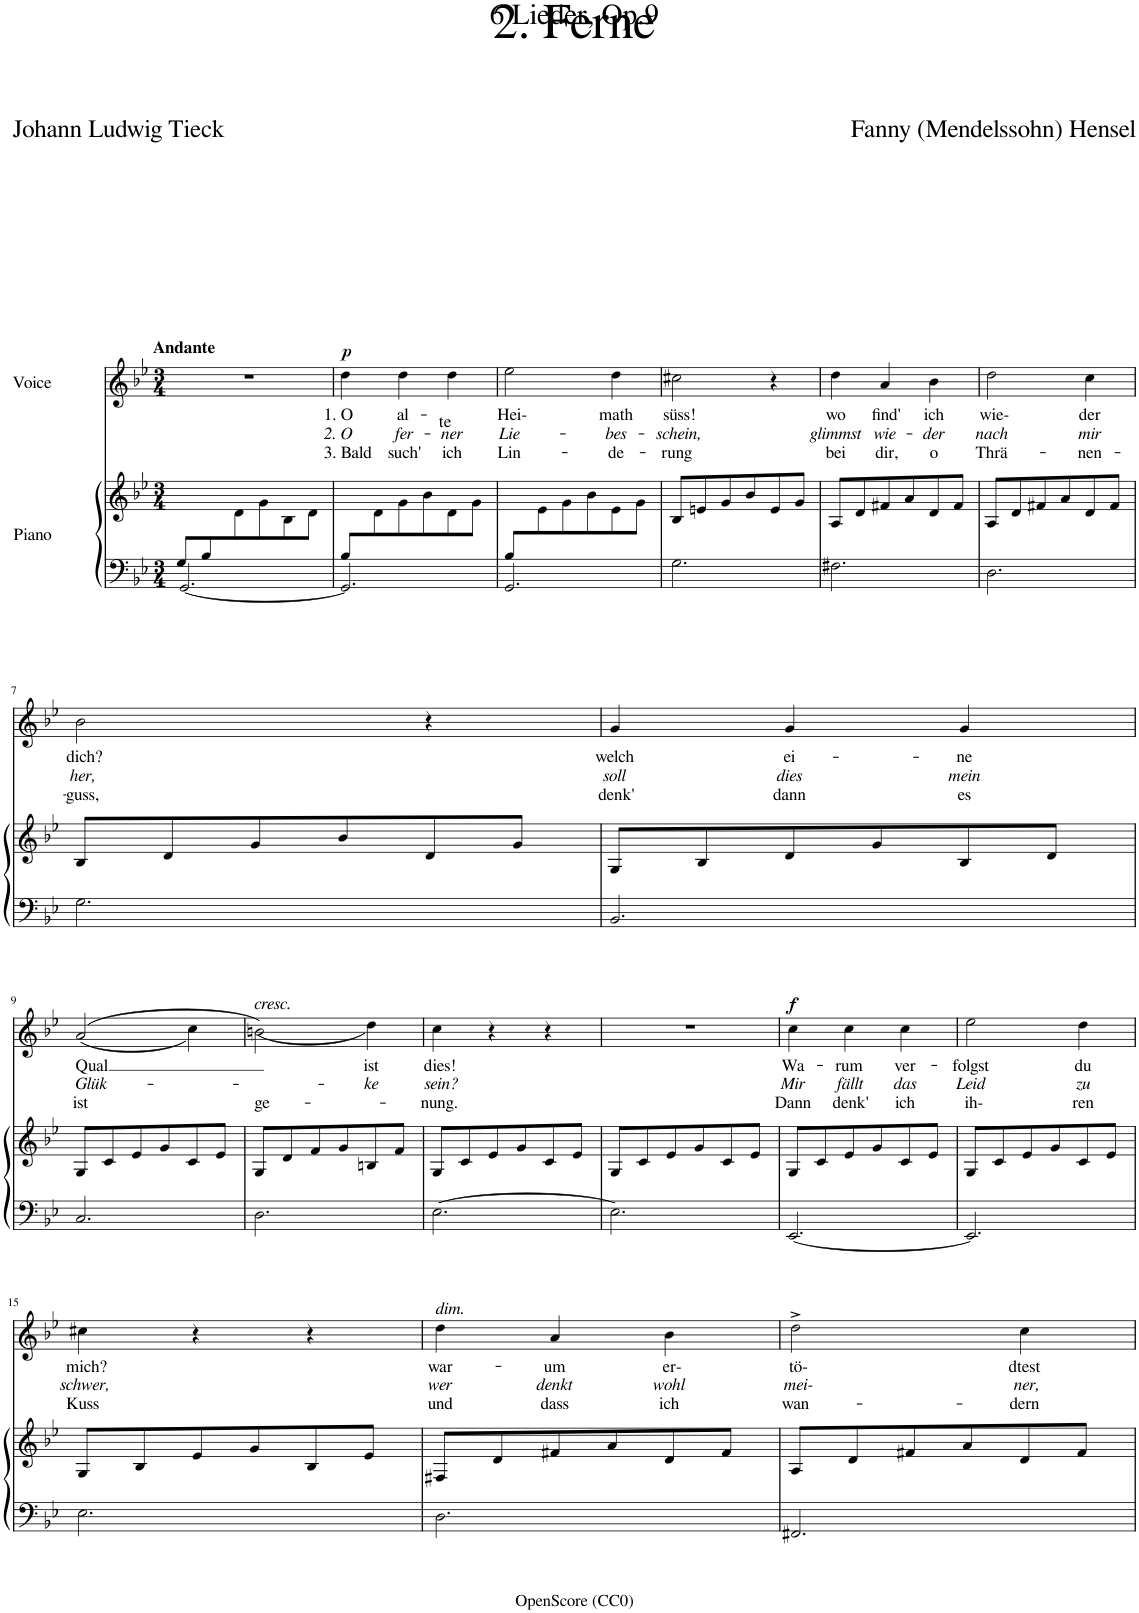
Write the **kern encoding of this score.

**kern	**kern	**kern	**text	**text	**text	**dynam
*part2	*part2	*part1	*part1	*part1	*part1	*part1
*staff3	*staff2	*staff1	*staff1	*staff1	*staff1	*staff1
*I"Piano	*	*I"Voice	*	*	*	*
*I'Pno	*	*	*	*	*	*
*clefF4	*clefG2	*clefG2	*	*	*	*
*k[b-e-]	*k[b-e-]	*k[b-e-]	*	*	*	*
*M3/4	*M3/4	*M3/4	*	*	*	*
=1	=1	=1	=1	=1	=1	=1
*^	*	*	*	*	*	*
!	!	!	!LO:TX:a:B:t=Andante	!	!	!	!
8G/L	[2.GG/	4ryy	2.r	.	.	.	.
8B-/	.	.	.	.	.	.	.
2ryy	.	8d\	.	.	.	.	.
.	.	8g\	.	.	.	.	.
.	.	8B-\	.	.	.	.	.
.	.	8d\J	.	.	.	.	.
=2	=2	=2	=2	=2	=2	=2	=2
!	!	!	!	!LO:LY:b	!LO:LY:b	!LO:LY:b	!LO:DY:a
8B-/L	2.GG/]	8ryy	4dd\	1. O	2. O	3. Bald	p
2ryy	.	8d\	.	.	.	.	.
!	!	!	!	!LO:LY:b	!LO:LY:b	!LO:LY:b	!
.	.	8g\	4dd\	al-	fer-	such'	.
.	.	8b-\	.	.	.	.	.
!	!	!	!	!LO:LY:b	!LO:LY:b	!LO:LY:b	!
.	.	8d\	4dd\	-te	-ner	ich	.
8ryy	.	8g\J	.	.	.	.	.
=3	=3	=3	=3	=3	=3	=3	=3
!	!	!	!	!LO:LY:b	!LO:LY:b	!LO:LY:b	!
8B-/L	2.GG/	8ryy	2ee-\	Hei-	Lie-	Lin-	.
2ryy	.	8e-\	.	.	.	.	.
.	.	8g\	.	.	.	.	.
.	.	8b-\	.	.	.	.	.
!	!	!	!	!LO:LY:b	!LO:LY:b	!LO:LY:b	!
.	.	8e-\	4dd\	math	-bes-	-de-	.
8ryy	.	8g\J	.	.	.	.	.
*v	*v	*	*	*	*	*	*
=4	=4	=4	=4	=4	=4	=4
!	!	!	!LO:LY:b	!LO:LY:b	!LO:LY:b	!
2.G\	8B-/L	2cc#X\	süss!	-schein,	-rung	.
.	8en/	.	.	.	.	.
.	8g/	.	.	.	.	.
.	8b-/	.	.	.	.	.
.	8e/	4r	.	.	.	.
.	8g/J	.	.	.	.	.
=5	=5	=5	=5	=5	=5	=5
!	!	!	!LO:LY:b	!LO:LY:b	!LO:LY:b	!
2.F#X\	8A/L	4dd\	wo	glimmst	bei	.
.	8d/	.	.	.	.	.
!	!	!	!LO:LY:b	!LO:LY:b	!LO:LY:b	!
.	8f#X/	4a/	find'	wie-	dir,	.
.	8a/	.	.	.	.	.
!	!	!	!LO:LY:b	!LO:LY:b	!LO:LY:b	!
.	8d/	4b-\	ich	-der	o	.
.	8f#/J	.	.	.	.	.
=6	=6	=6	=6	=6	=6	=6
!	!	!	!LO:LY:b	!LO:LY:b	!LO:LY:b	!
2.D\	8A/L	2dd\	wie-	nach	Thrä-	.
.	8d/	.	.	.	.	.
.	8f#X/	.	.	.	.	.
.	8a/	.	.	.	.	.
!	!	!	!LO:LY:b	!LO:LY:b	!LO:LY:b	!
.	8d/	4cc\	der	mir	-nen-	.
.	8f#/J	.	.	.	.	.
!!LO:LB:g=z
=7	=7	=7	=7	=7	=7	=7
!	!	!	!LO:LY:b	!LO:LY:b	!LO:LY:b	!
2.G\	8B-/L	2b-\	dich?	her,	-guss,	.
.	8d/	.	.	.	.	.
.	8g/	.	.	.	.	.
.	8b-/	.	.	.	.	.
.	8d/	4r	.	.	.	.
.	8g/J	.	.	.	.	.
=8	=8	=8	=8	=8	=8	=8
!	!	!	!LO:LY:b	!LO:LY:b	!LO:LY:b	!
2.BB-/	8G/L	4g/	welch	soll	denk'	.
.	8B-/	.	.	.	.	.
!	!	!	!LO:LY:b	!LO:LY:b	!LO:LY:b	!
.	8d/	4g/	ei-	dies	dann	.
.	8g/	.	.	.	.	.
!	!	!	!LO:LY:b	!LO:LY:b	!LO:LY:b	!
.	8B-/	4g/	-ne	mein	es	.
.	8d/J	.	.	.	.	.
!!LO:LB:g=z
=9	=9	=9	=9	=9	=9	=9
!	!	!	!LO:LY:b	!LO:LY:b	!LO:LY:b	!
2.C/	8G/L	(<(2a/	Qual	Glük-	ist	.
.	8c/	.	.	.	.	.
.	8e-/	.	.	.	.	.
.	8g/	.	.	.	.	.
.	8c/	4cc\)	.	.	.	.
.	8e-/J	.	.	.	.	.
=10	=10	=10	=10	=10	=10	=10
!	!	!LO:TX:a:i:t=cresc.	!	!	!	!
!	!	!	!	!	!LO:LY:b	!
2.D\	8G/L	(<2bn\)	.	.	ge-	.
.	8d/	.	.	.	.	.
.	8f/	.	.	.	.	.
.	8g/	.	.	.	.	.
!	!	!	!LO:LY:b	!LO:LY:b	!	!
.	8Bn/	4dd\)	ist	-ke	.	.
.	8f/J	.	.	.	.	.
=11	=11	=11	=11	=11	=11	=11
!	!	!	!LO:LY:b	!LO:LY:b	!LO:LY:b	!
[2.E-\	8G/L	4cc\	dies!	sein?	nung.	.
.	8c/	.	.	.	.	.
.	8e-/	4r	.	.	.	.
.	8g/	.	.	.	.	.
.	8c/	4r	.	.	.	.
.	8e-/J	.	.	.	.	.
=12	=12	=12	=12	=12	=12	=12
2.E-\]	8G/L	2.r	.	.	.	.
.	8c/	.	.	.	.	.
.	8e-/	.	.	.	.	.
.	8g/	.	.	.	.	.
.	8c/	.	.	.	.	.
.	8e-/J	.	.	.	.	.
=13	=13	=13	=13	=13	=13	=13
!	!	!	!LO:LY:b	!LO:LY:b	!LO:LY:b	!LO:DY:a
[2.EE-/	8G/L	4cc\	Wa-	Mir	Dann	f
.	8c/	.	.	.	.	.
!	!	!	!LO:LY:b	!LO:LY:b	!LO:LY:b	!
.	8e-/	4cc\	-rum	fällt	denk'	.
.	8g/	.	.	.	.	.
!	!	!	!LO:LY:b	!LO:LY:b	!LO:LY:b	!
.	8c/	4cc\	ver-	das	ich	.
.	8e-/J	.	.	.	.	.
=14	=14	=14	=14	=14	=14	=14
!	!	!	!LO:LY:b	!LO:LY:b	!LO:LY:b	!
2.EE-/]	8G/L	2ee-\	-folgst	Leid	ih-	.
.	8c/	.	.	.	.	.
.	8e-/	.	.	.	.	.
.	8g/	.	.	.	.	.
!	!	!	!LO:LY:b	!LO:LY:b	!LO:LY:b	!
.	8c/	4dd\	du	zu	ren	.
.	8e-/J	.	.	.	.	.
!!LO:LB:g=z
=15	=15	=15	=15	=15	=15	=15
!	!	!	!LO:LY:b	!LO:LY:b	!LO:LY:b	!
2.E-\	8G/L	4cc#X\	mich?	schwer,	Kuss	.
.	8B-/	.	.	.	.	.
.	8e-/	4r	.	.	.	.
.	8g/	.	.	.	.	.
.	8B-/	4r	.	.	.	.
.	8e-/J	.	.	.	.	.
=16	=16	=16	=16	=16	=16	=16
!	!	!LO:TX:a:i:t=dim.	!	!	!	!
!	!	!	!LO:LY:b	!LO:LY:b	!LO:LY:b	!
2.D\	8F#X/L	4dd\	war-	wer	und	.
.	8d/	.	.	.	.	.
!	!	!	!LO:LY:b	!LO:LY:b	!LO:LY:b	!
.	8f#X/	4a/	-um	denkt	dass	.
.	8a/	.	.	.	.	.
!	!	!	!LO:LY:b	!LO:LY:b	!LO:LY:b	!
.	8d/	4b-\	er-	wohl	ich	.
.	8f#/J	.	.	.	.	.
=17	=17	=17	=17	=17	=17	=17
!	!	!	!LO:LY:b	!LO:LY:b	!LO:LY:b	!
2.FF#X/	8A/L	2dd^\	tö-	mei-	wan-	.
.	8d/	.	.	.	.	.
.	8f#X/	.	.	.	.	.
.	8a/	.	.	.	.	.
!	!	!	!LO:LY:b	!LO:LY:b	!LO:LY:b	!
.	8d/	4cc\	dtest	ner,	-dern	.
.	8f#/J	.	.	.	.	.
=	=	=	=	=	=	=
*-	*-	*-	*-	*-	*-	*-
